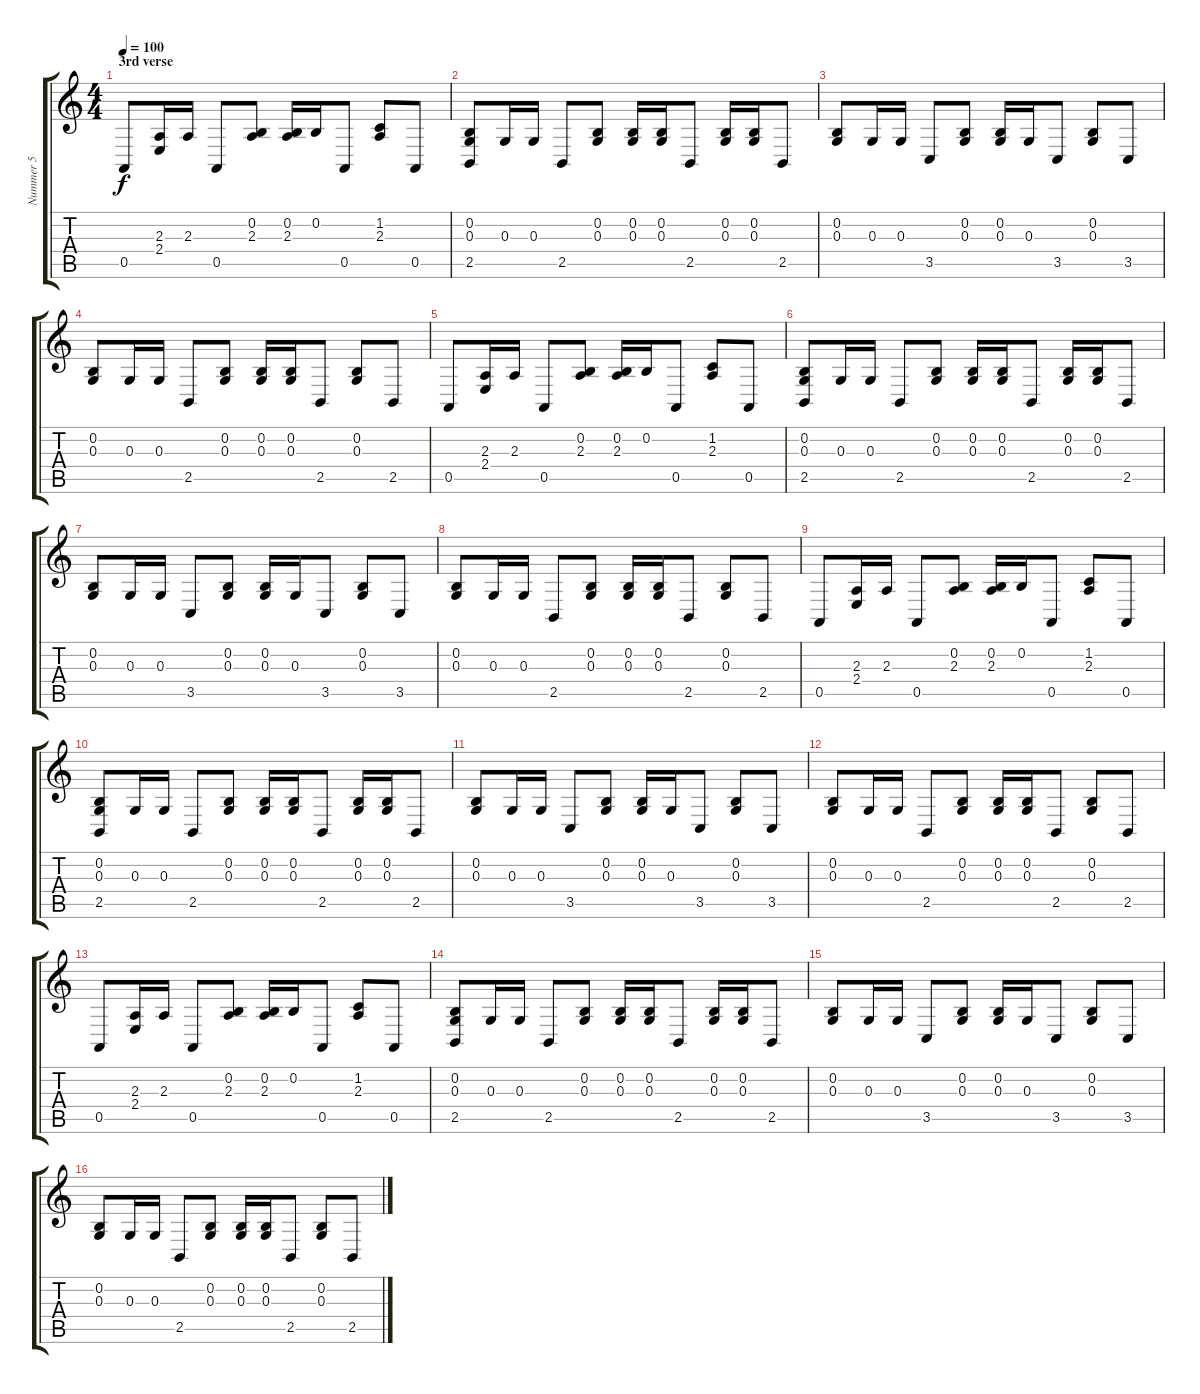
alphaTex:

\track ("Nummer 5" "Nummer 5") {instrument whistle}
\staff {score tabs}
\tuning (E4 B3 G3 D3 A2 E2) {hide}
\ts (4 4)
\section ("" "3rd verse")
\tempo 100
\clef g2
\ks c
0.5.8{dy f} (2.3 2.4).16 2.3.16 0.5.8 (0.2 2.3).8 (0.2 2.3).16 0.2.16 0.5.8 (1.2 2.3).8 0.5.8 |
(0.2 0.3 2.5).8 0.3.16 0.3.16 2.5.8 (0.2 0.3).8 (0.2 0.3).16 (0.2 0.3).16 2.5.8 (0.2 0.3).16 (0.2 0.3).16 2.5.8 |
(0.2 0.3).8 0.3.16 0.3.16 3.5.8 (0.2 0.3).8 (0.2 0.3).16 0.3.16 3.5.8 (0.2 0.3).8 3.5.8 |
(0.2 0.3).8 0.3.16 0.3.16 2.5.8 (0.2 0.3).8 (0.2 0.3).16 (0.2 0.3).16 2.5.8 (0.2 0.3).8 2.5.8 |
0.5.8 (2.3 2.4).16 2.3.16 0.5.8 (0.2 2.3).8 (0.2 2.3).16 0.2.16 0.5.8 (1.2 2.3).8 0.5.8 |
(0.2 0.3 2.5).8 0.3.16 0.3.16 2.5.8 (0.2 0.3).8 (0.2 0.3).16 (0.2 0.3).16 2.5.8 (0.2 0.3).16 (0.2 0.3).16 2.5.8 |
(0.2 0.3).8 0.3.16 0.3.16 3.5.8 (0.2 0.3).8 (0.2 0.3).16 0.3.16 3.5.8 (0.2 0.3).8 3.5.8 |
(0.2 0.3).8 0.3.16 0.3.16 2.5.8 (0.2 0.3).8 (0.2 0.3).16 (0.2 0.3).16 2.5.8 (0.2 0.3).8 2.5.8 |
0.5.8 (2.3 2.4).16 2.3.16 0.5.8 (0.2 2.3).8 (0.2 2.3).16 0.2.16 0.5.8 (1.2 2.3).8 0.5.8 |
(0.2 0.3 2.5).8 0.3.16 0.3.16 2.5.8 (0.2 0.3).8 (0.2 0.3).16 (0.2 0.3).16 2.5.8 (0.2 0.3).16 (0.2 0.3).16 2.5.8 |
(0.2 0.3).8 0.3.16 0.3.16 3.5.8 (0.2 0.3).8 (0.2 0.3).16 0.3.16 3.5.8 (0.2 0.3).8 3.5.8 |
(0.2 0.3).8 0.3.16 0.3.16 2.5.8 (0.2 0.3).8 (0.2 0.3).16 (0.2 0.3).16 2.5.8 (0.2 0.3).8 2.5.8 |
0.5.8 (2.3 2.4).16 2.3.16 0.5.8 (0.2 2.3).8 (0.2 2.3).16 0.2.16 0.5.8 (1.2 2.3).8 0.5.8 |
(0.2 0.3 2.5).8 0.3.16 0.3.16 2.5.8 (0.2 0.3).8 (0.2 0.3).16 (0.2 0.3).16 2.5.8 (0.2 0.3).16 (0.2 0.3).16 2.5.8 |
(0.2 0.3).8 0.3.16 0.3.16 3.5.8 (0.2 0.3).8 (0.2 0.3).16 0.3.16 3.5.8 (0.2 0.3).8 3.5.8 |
(0.2 0.3).8 0.3.16 0.3.16 2.5.8 (0.2 0.3).8 (0.2 0.3).16 (0.2 0.3).16 2.5.8 (0.2 0.3).8 2.5.8
